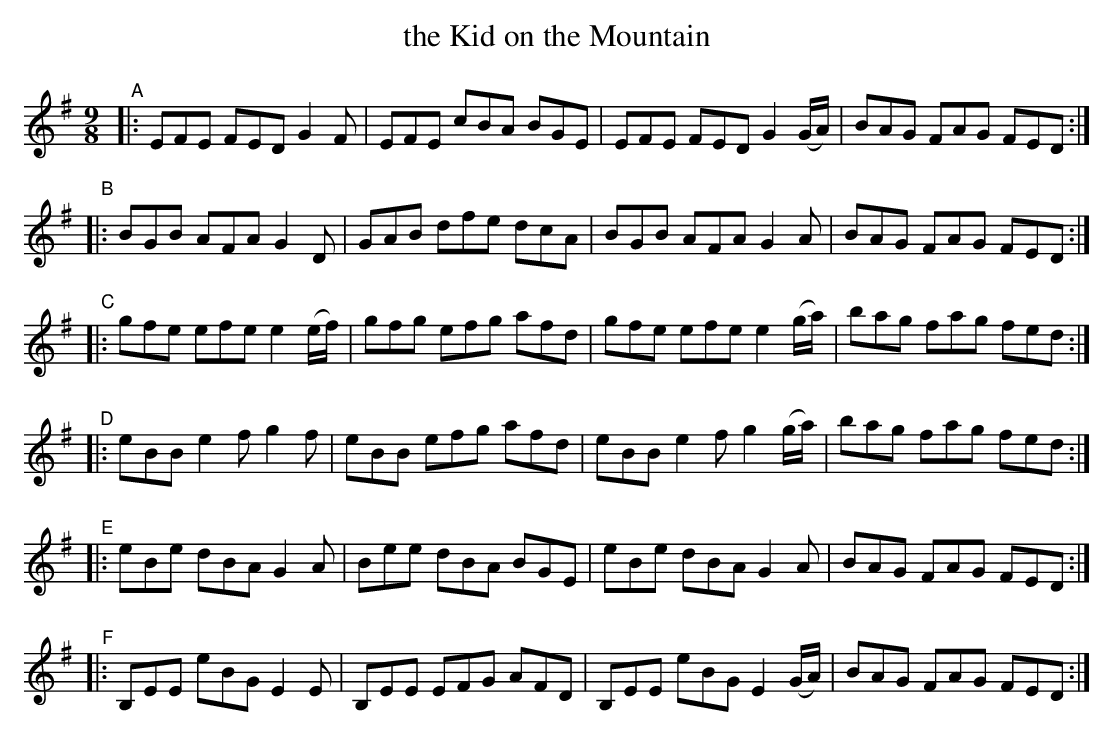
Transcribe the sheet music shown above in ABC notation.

X:1
T: the Kid on the Mountain
M: 9/8
K: Em
"^A"|: EFE FED G2F | EFE cBA BGE | EFE FED G2(G/A/) | BAG FAG FED :|
"^B"|: BGB AFA G2D | GAB dfe dcA | BGB AFA G2A | BAG FAG FED :|
"^C"|: gfe efe e2(e/f/) | gfg efg afd | gfe efe e2(g/a/) | bag fag fed :|
"^D"|: eBB e2f g2f | eBB efg afd | eBB e2f g2(g/a/) | bag fag fed :|
"^E"|: eBe dBA G2A | Bee dBA BGE | eBe dBA G2A | BAG FAG FED :|
"^F"|: B,EE eBG E2E | B,EE EFG AFD | B,EE eBG E2(G/A/) | BAG FAG FED :|
